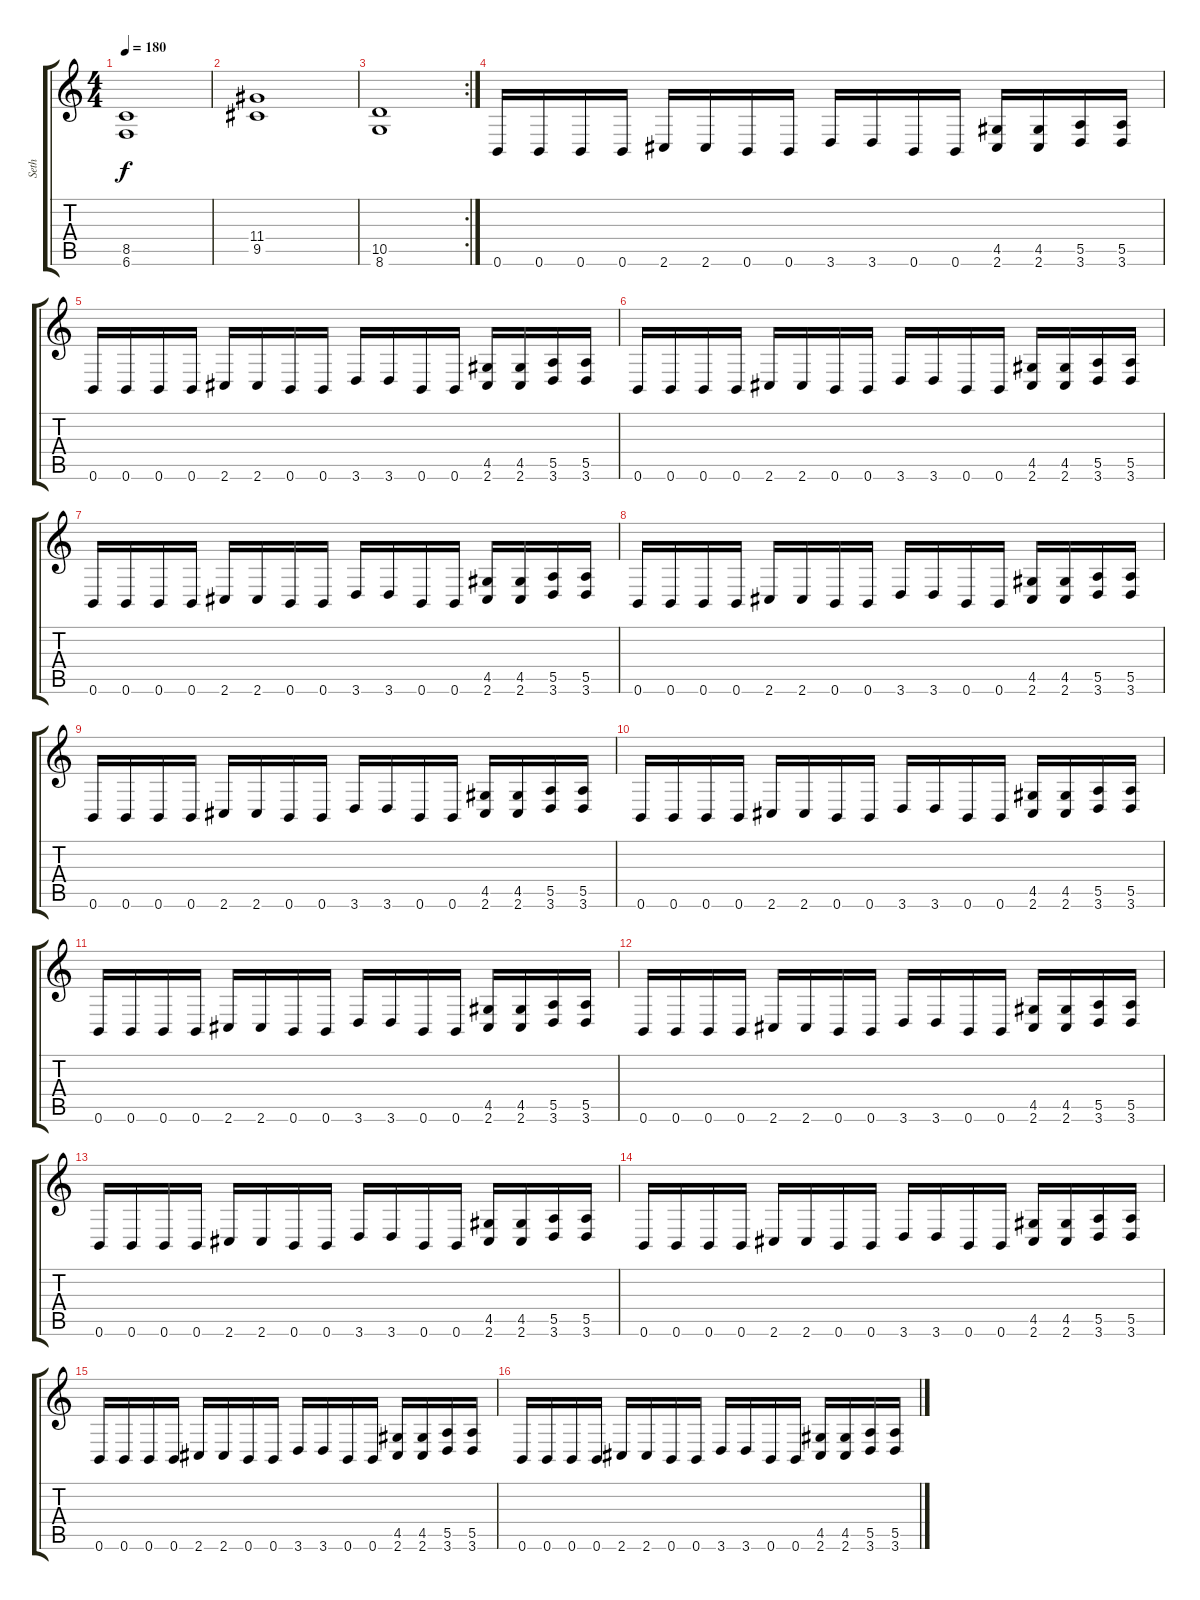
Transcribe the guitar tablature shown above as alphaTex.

\track ("Seth" "Seth") {instrument distortionguitar}
\staff {score tabs}
\tuning (B3 Gb3 D3 A2 E2 B1) {hide}
\ts (4 4)
\tempo 180
\clef g2
\ks c
(8.5 6.6).1{dy f} |
(11.4 9.5).1 |
\rc 2
(10.5 8.6).1 |
0.6.16 0.6.16 0.6.16 0.6.16 2.6.16 2.6.16 0.6.16 0.6.16 3.6.16 3.6.16 0.6.16 0.6.16 (4.5 2.6).16 (4.5 2.6).16 (5.5 3.6).16 (5.5 3.6).16 |
0.6.16 0.6.16 0.6.16 0.6.16 2.6.16 2.6.16 0.6.16 0.6.16 3.6.16 3.6.16 0.6.16 0.6.16 (4.5 2.6).16 (4.5 2.6).16 (5.5 3.6).16 (5.5 3.6).16 |
0.6.16 0.6.16 0.6.16 0.6.16 2.6.16 2.6.16 0.6.16 0.6.16 3.6.16 3.6.16 0.6.16 0.6.16 (4.5 2.6).16 (4.5 2.6).16 (5.5 3.6).16 (5.5 3.6).16 |
0.6.16 0.6.16 0.6.16 0.6.16 2.6.16 2.6.16 0.6.16 0.6.16 3.6.16 3.6.16 0.6.16 0.6.16 (4.5 2.6).16 (4.5 2.6).16 (5.5 3.6).16 (5.5 3.6).16 |
0.6.16 0.6.16 0.6.16 0.6.16 2.6.16 2.6.16 0.6.16 0.6.16 3.6.16 3.6.16 0.6.16 0.6.16 (4.5 2.6).16 (4.5 2.6).16 (5.5 3.6).16 (5.5 3.6).16 |
0.6.16 0.6.16 0.6.16 0.6.16 2.6.16 2.6.16 0.6.16 0.6.16 3.6.16 3.6.16 0.6.16 0.6.16 (4.5 2.6).16 (4.5 2.6).16 (5.5 3.6).16 (5.5 3.6).16 |
0.6.16 0.6.16 0.6.16 0.6.16 2.6.16 2.6.16 0.6.16 0.6.16 3.6.16 3.6.16 0.6.16 0.6.16 (4.5 2.6).16 (4.5 2.6).16 (5.5 3.6).16 (5.5 3.6).16 |
0.6.16 0.6.16 0.6.16 0.6.16 2.6.16 2.6.16 0.6.16 0.6.16 3.6.16 3.6.16 0.6.16 0.6.16 (4.5 2.6).16 (4.5 2.6).16 (5.5 3.6).16 (5.5 3.6).16 |
0.6.16 0.6.16 0.6.16 0.6.16 2.6.16 2.6.16 0.6.16 0.6.16 3.6.16 3.6.16 0.6.16 0.6.16 (4.5 2.6).16 (4.5 2.6).16 (5.5 3.6).16 (5.5 3.6).16 |
0.6.16 0.6.16 0.6.16 0.6.16 2.6.16 2.6.16 0.6.16 0.6.16 3.6.16 3.6.16 0.6.16 0.6.16 (4.5 2.6).16 (4.5 2.6).16 (5.5 3.6).16 (5.5 3.6).16 |
0.6.16 0.6.16 0.6.16 0.6.16 2.6.16 2.6.16 0.6.16 0.6.16 3.6.16 3.6.16 0.6.16 0.6.16 (4.5 2.6).16 (4.5 2.6).16 (5.5 3.6).16 (5.5 3.6).16 |
0.6.16 0.6.16 0.6.16 0.6.16 2.6.16 2.6.16 0.6.16 0.6.16 3.6.16 3.6.16 0.6.16 0.6.16 (4.5 2.6).16 (4.5 2.6).16 (5.5 3.6).16 (5.5 3.6).16 |
0.6.16 0.6.16 0.6.16 0.6.16 2.6.16 2.6.16 0.6.16 0.6.16 3.6.16 3.6.16 0.6.16 0.6.16 (4.5 2.6).16 (4.5 2.6).16 (5.5 3.6).16 (5.5 3.6).16
